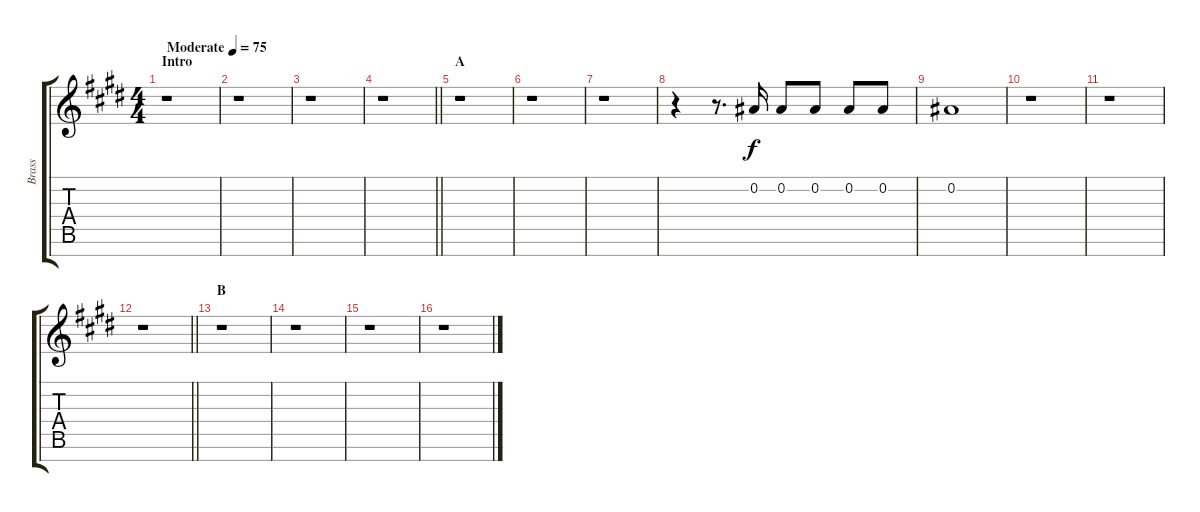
\track ("Brass" "Brass") {instrument brasssection}
\staff {score tabs}
\tuning (Eb5 Bb4 Gb4 Db4 Ab3 Eb3 Bb2) {hide}
\ts (4 4)
\section ("" "Intro")
\tempo (75 "Moderate")
\clef g2
\ks e
r.1{dy f instrument brasssection} |
r.1 |
r.1 |
\barLineRight lightlight
r.1 |
\section ("" "A")
r.1 |
r.1 |
r.1 |
r.4 r.8{d} 0.2.16 0.2.8 0.2.8 0.2.8 0.2.8 |
0.2.1 |
r.1 |
r.1 |
\barLineRight lightlight
r.1 |
\section ("" "B")
r.1 |
r.1 |
r.1 |
r.1
